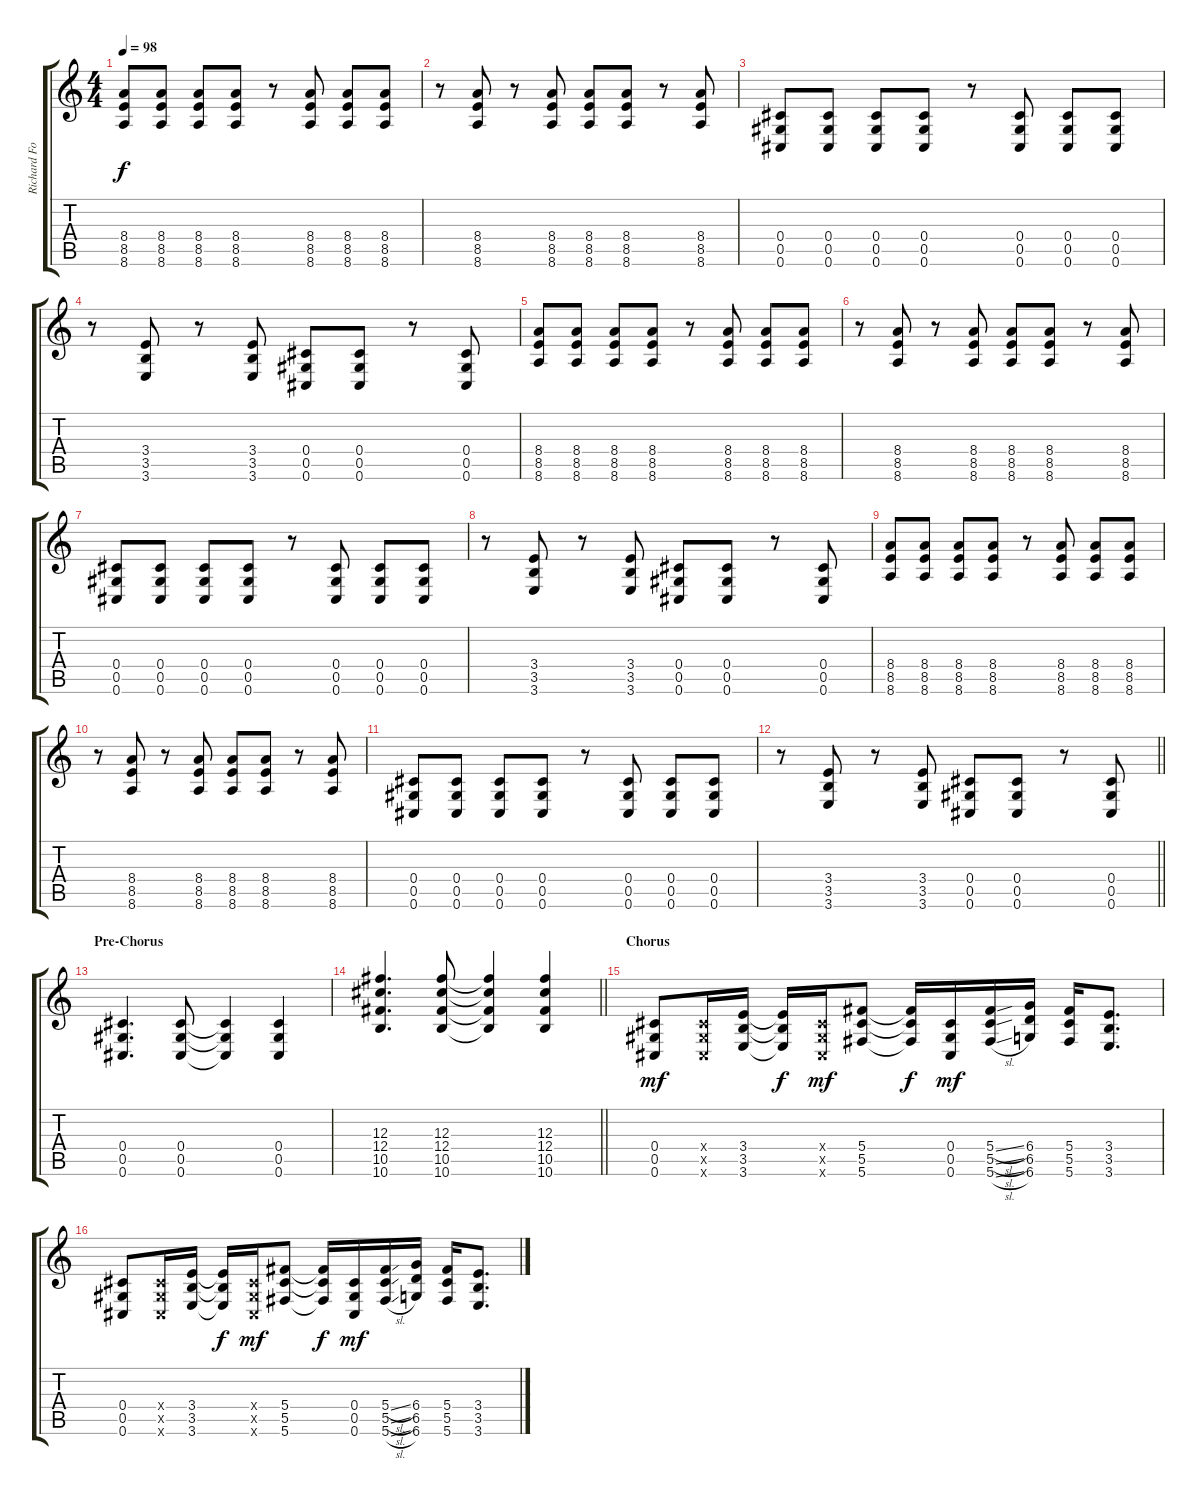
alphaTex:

\track ("Richard Fortus (Rhythm)" "Richard Fo") {instrument distortionguitar}
\staff {score tabs}
\tuning (Eb4 Bb3 Gb3 Db3 Ab2 Db2) {hide}
\ts (4 4)
\tempo 98
\clef g2
\ks c
(8.4 8.5 8.6).8{dy f} (8.4 8.5 8.6).8 (8.4 8.5 8.6).8 (8.4 8.5 8.6).8 r.8 (8.4 8.5 8.6).8 (8.4 8.5 8.6).8 (8.4 8.5 8.6).8 |
r.8 (8.4 8.5 8.6).8 r.8 (8.4 8.5 8.6).8 (8.4 8.5 8.6).8 (8.4 8.5 8.6).8 r.8 (8.4 8.5 8.6).8 |
(0.4 0.5 0.6).8 (0.4 0.5 0.6).8 (0.4 0.5 0.6).8 (0.4 0.5 0.6).8 r.8 (0.4 0.5 0.6).8 (0.4 0.5 0.6).8 (0.4 0.5 0.6).8 |
r.8 (3.4 3.5 3.6).8 r.8 (3.4 3.5 3.6).8 (0.4 0.5 0.6).8 (0.4 0.5 0.6).8 r.8 (0.4 0.5 0.6).8 |
(8.4 8.5 8.6).8 (8.4 8.5 8.6).8 (8.4 8.5 8.6).8 (8.4 8.5 8.6).8 r.8 (8.4 8.5 8.6).8 (8.4 8.5 8.6).8 (8.4 8.5 8.6).8 |
r.8 (8.4 8.5 8.6).8 r.8 (8.4 8.5 8.6).8 (8.4 8.5 8.6).8 (8.4 8.5 8.6).8 r.8 (8.4 8.5 8.6).8 |
(0.4 0.5 0.6).8 (0.4 0.5 0.6).8 (0.4 0.5 0.6).8 (0.4 0.5 0.6).8 r.8 (0.4 0.5 0.6).8 (0.4 0.5 0.6).8 (0.4 0.5 0.6).8 |
r.8 (3.4 3.5 3.6).8 r.8 (3.4 3.5 3.6).8 (0.4 0.5 0.6).8 (0.4 0.5 0.6).8 r.8 (0.4 0.5 0.6).8 |
(8.4 8.5 8.6).8 (8.4 8.5 8.6).8 (8.4 8.5 8.6).8 (8.4 8.5 8.6).8 r.8 (8.4 8.5 8.6).8 (8.4 8.5 8.6).8 (8.4 8.5 8.6).8 |
r.8 (8.4 8.5 8.6).8 r.8 (8.4 8.5 8.6).8 (8.4 8.5 8.6).8 (8.4 8.5 8.6).8 r.8 (8.4 8.5 8.6).8 |
(0.4 0.5 0.6).8 (0.4 0.5 0.6).8 (0.4 0.5 0.6).8 (0.4 0.5 0.6).8 r.8 (0.4 0.5 0.6).8 (0.4 0.5 0.6).8 (0.4 0.5 0.6).8 |
\barLineRight lightlight
r.8 (3.4 3.5 3.6).8 r.8 (3.4 3.5 3.6).8 (0.4 0.5 0.6).8 (0.4 0.5 0.6).8 r.8 (0.4 0.5 0.6).8 |
\section ("" "Pre-Chorus")
(0.4 0.5 0.6).4{d} (0.4 0.5 0.6).8 (0.4{t} 0.5{t} 0.6{t}).4 (0.4 0.5 0.6).4 |
\barLineRight lightlight
(12.3 12.4 10.5 10.6).4{d} (12.3 12.4 10.5 10.6).8 (12.3{t} 12.4{t} 10.5{t} 10.6{t}).4 (12.3 12.4 10.5 10.6).4 |
\section ("" "Chorus")
(0.4 0.5 0.6).8{dy mf} (0.4{x} 0.5{x} 0.6{x}).16 (3.4 3.5 3.6).16 (3.4{t} 3.5{t} 3.6{t}).16{dy f} (0.4{x} 0.5{x} 0.6{x}).16{dy mf} (5.4 5.5 5.6).8 (5.4{t} 5.5{t} 5.6{t}).16{dy f} (0.4 0.5 0.6).16{dy mf} (5.4{sl} 5.5{sl} 5.6{sl}).16 (6.4 6.5 6.6).16 (5.4 5.5 5.6).16 (3.4 3.5 3.6).8{d} |
(0.4 0.5 0.6).8 (0.4{x} 0.5{x} 0.6{x}).16 (3.4 3.5 3.6).16 (3.4{t} 3.5{t} 3.6{t}).16{dy f} (0.4{x} 0.5{x} 0.6{x}).16{dy mf} (5.4 5.5 5.6).8 (5.4{t} 5.5{t} 5.6{t}).16{dy f} (0.4 0.5 0.6).16{dy mf} (5.4{sl} 5.5{sl} 5.6{sl}).16 (6.4 6.5 6.6).16 (5.4 5.5 5.6).16 (3.4 3.5 3.6).8{d}
